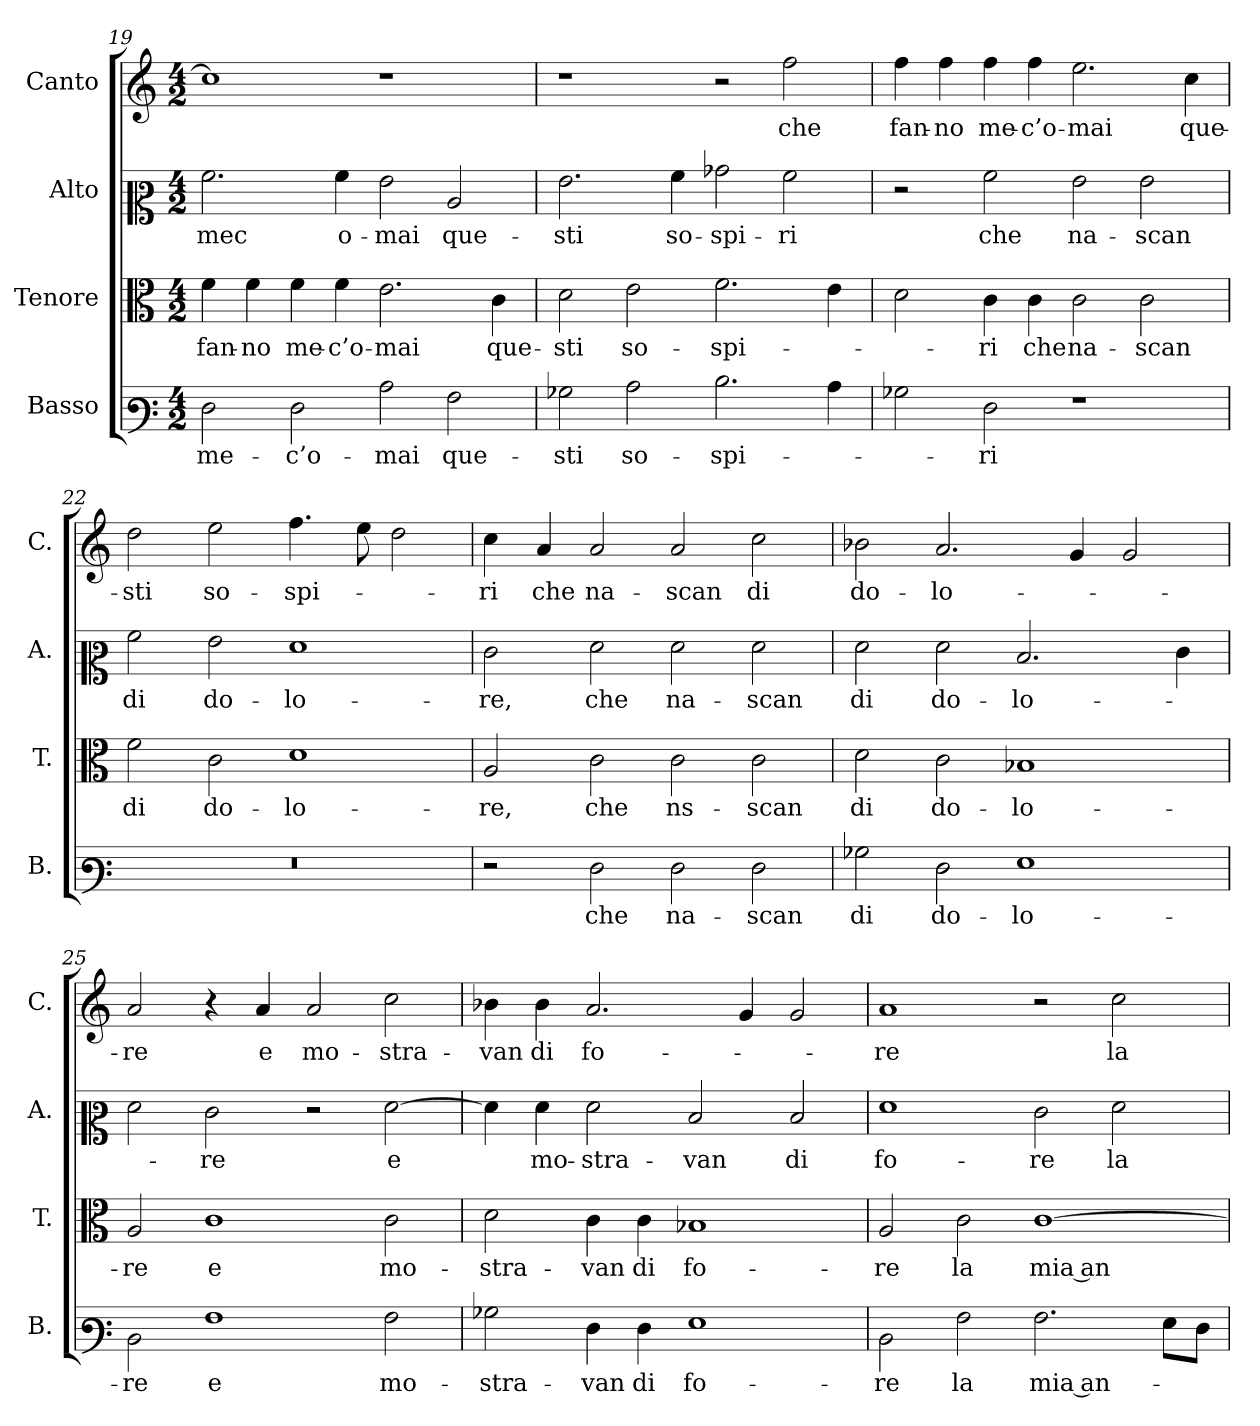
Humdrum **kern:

**kern	**text	**kern	**text	**kern	**text	**kern	**text
*part4	*part4	*part3	*part3	*part2	*part2	*part1	*part1
*staff4	*staff4	*staff3	*staff3	*staff2	*staff2	*staff1	*staff1
*I"Basso	*	*I"Tenore	*	*I"Alto	*	*I"Canto	*
*I'B.	*	*I'T.	*	*I'A.	*	*I'C.	*
*clefF3	*	*clefC3	*	*clefC2	*	*clefG2	*
*k[]	*	*k[]	*	*k[]	*	*k[]	*
*M4/2	*	*M4/2	*	*M4/2	*	*M4/2	*
=19	=19	=19	=19	=19	=19	=19	=19
2F\	me-	4f\	fan-	2.a\	mec	1cc]	.
.	.	4f\	-no	.	.	.	.
2F\	-c’o-	4f\	me-	.	.	.	.
.	.	4f\	-c’o-	4a\	o-	.	.
2c\	-mai	2.e\	-mai	2g\	-mai	1r	.
2A\	que-	.	.	2c/	que-	.	.
.	.	4c\	que-	.	.	.	.
=20	=20	=20	=20	=20	=20	=20	=20
2B-X\	-sti	2d\	-sti	2.g\	-sti	1r	.
2c\	so-	2e\	so-	.	.	.	.
.	.	.	.	4a\	so-	.	.
2.d\	-spi-	2.f\	-spi-	2b-X\	-spi-	2r	.
.	.	.	.	2a\	-ri	2ff\	che
4c\	.	4e\	.	.	.	.	.
!!LO:LB:g=z
=21	=21	=21	=21	=21	=21	=21	=21
2B-X\	.	2d\	.	2r	.	4ff\	fan-
.	.	.	.	.	.	4ff\	-no
2F\	-ri	4c\	-ri	2a\	-che	4ff\	me-
.	.	4c\	che	.	.	4ff\	c’o-
1r	.	2c\	na-	2g\	na-	2.ee\	-mai
.	.	2c\	-scan	2g\	-scan	.	.
.	.	.	.	.	.	4cc\	-que-
=22	=22	=22	=22	=22	=22	=22	=22
0r	.	2f\	di	2a\	di	2dd\	-sti
.	.	2c\	do-	2g\	do-	2ee\	so-
.	.	1d	-lo-	1f	-lo-	4.ff\	-spi-
.	.	.	.	.	.	8ee\	.
.	.	.	.	.	.	2dd\	.
=23	=23	=23	=23	=23	=23	=23	=23
2r	.	2A/	-re,	2e\	-re,	4cc\	-ri
.	.	.	.	.	.	4a/	che
2F\	che	2c\	che	2f\	che	2a/	na-
2F\	na-	2c\	ns-	2f\	na-	2a/	-scan
2F\	-scan	2c\	-scan	2f\	-scan	2cc\	di
=24	=24	=24	=24	=24	=24	=24	=24
2B-X\	di	2d\	di	2f\	di	2b-X\	do-
2F\	do-	2c\	do-	2f\	do-	2.a/	-lo-
1G	-lo-	1B-X	-lo-	2.d/	-lo-	.	.
.	.	.	.	.	.	4g/	.
.	.	.	.	.	.	2g/	.
.	.	.	.	4e\	.	.	.
!!LO:LB:g=z
=25	=25	=25	=25	=25	=25	=25	=25
2D\	-re	2A/	-re	2f\	.	2a/	-re
1A	e	1c	e	2e\	-re	4r	.
.	.	.	.	.	.	4a/	e
.	.	.	.	2r	.	2a/	mo-
2A\	mo-	2c\	mo-	[2f\	e	2cc\	-stra-
=26	=26	=26	=26	=26	=26	=26	=26
2B-X\	-stra-	2d\	-stra-	4f\]	.	4b-X\	-van
.	.	.	.	4f\	mo-	4b-\	di
4F\	-van	4c\	-van	2f\	-stra-	2.a/	fo-
4F\	di	4c\	di	.	.	.	.
1G	fo-	1B-X	fo-	2d/	-van	.	.
.	.	.	.	.	.	4g/	.
.	.	.	.	2d/	di	2g/	.
=27	=27	=27	=27	=27	=27	=27	=27
2D\	-re	2A/	-re	1f	fo-	1a	-re
2A\	la	2c\	la	.	.	.	.
2.A\	mia an-	[1c	mia an-	2e\	-re	2r	.
.	.	.	.	2f\	la	2cc\	la
8G\L	.	.	.	.	.	.	.
8F\J	.	.	.	.	.	.	.
=	=	=	=	=	=	=	=
*-	*-	*-	*-	*-	*-	*-	*-
